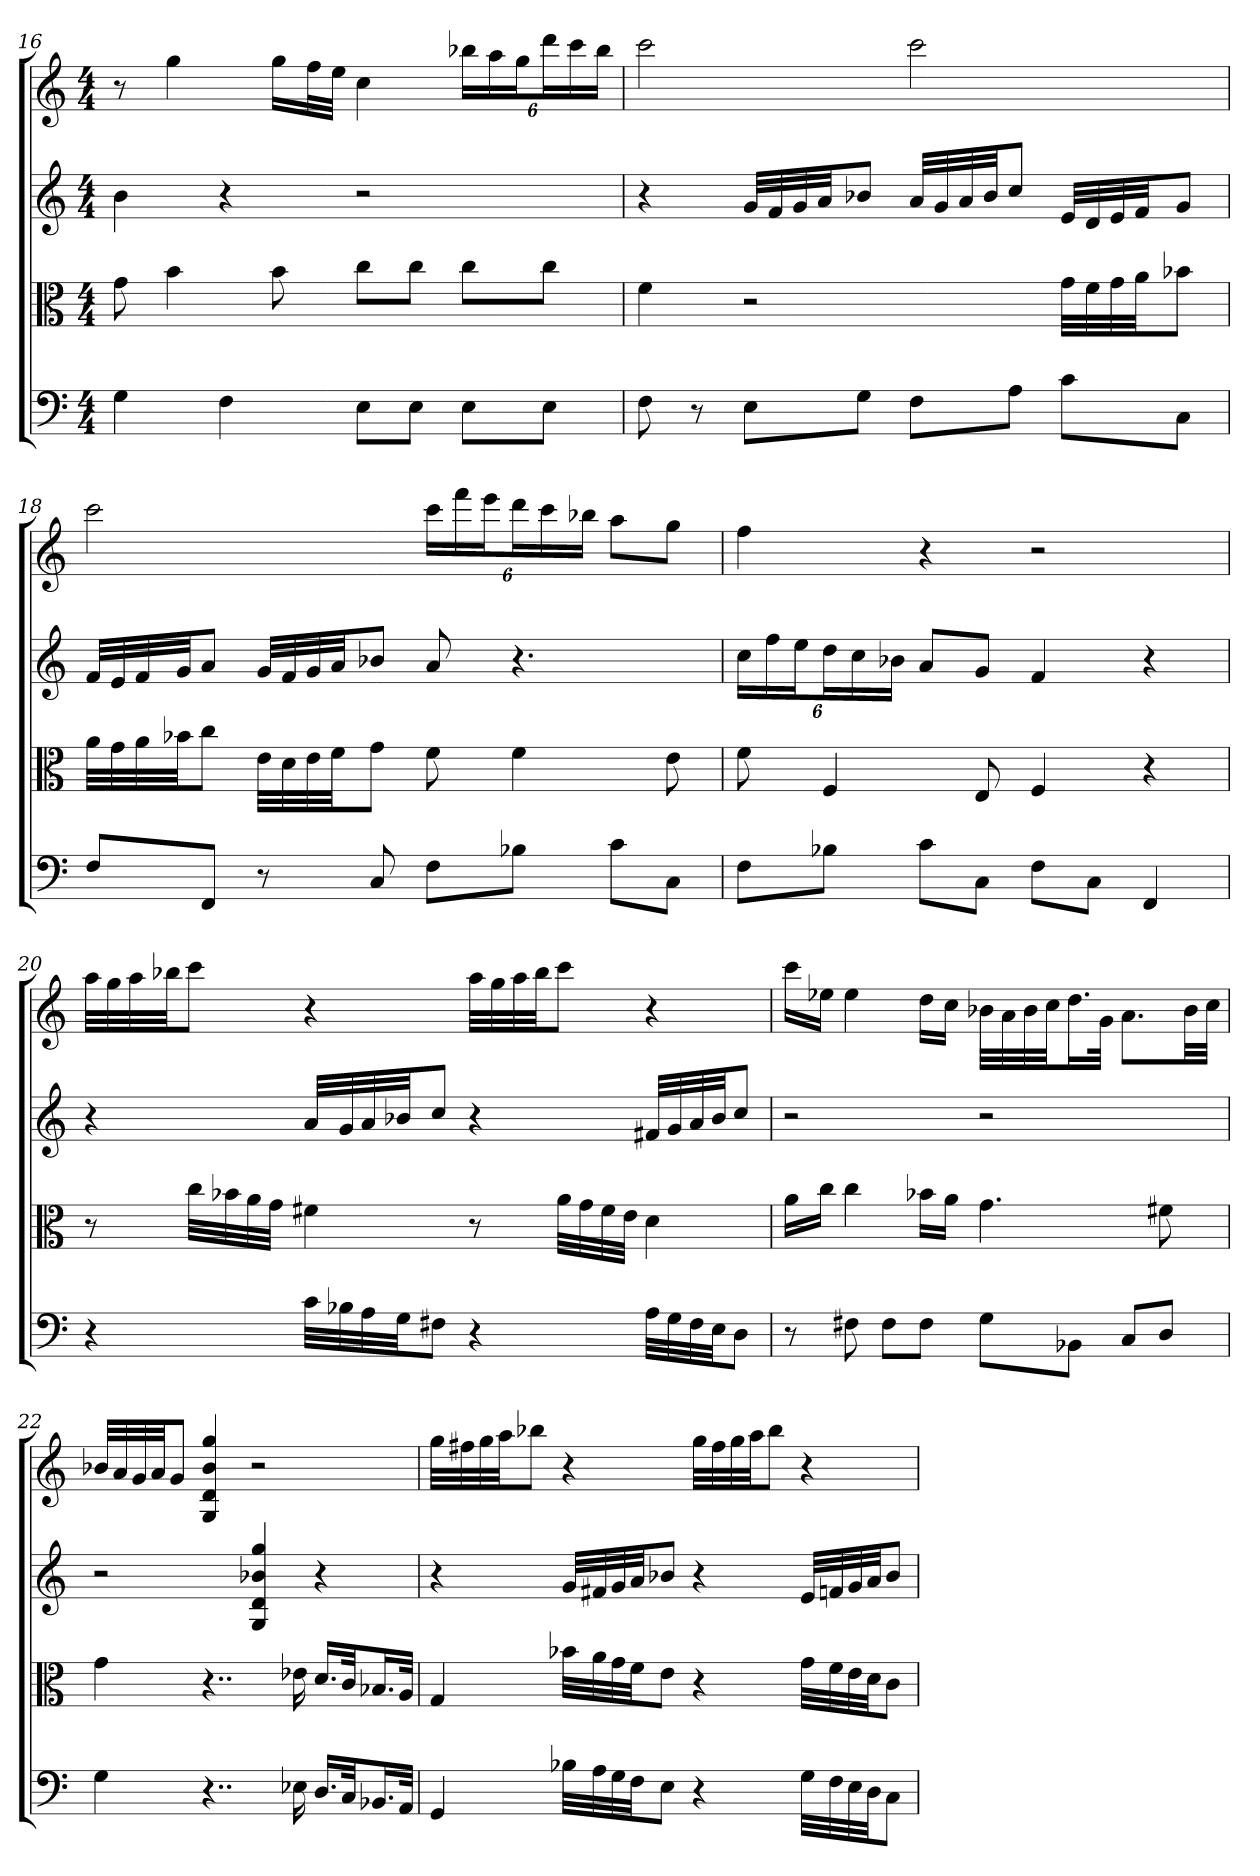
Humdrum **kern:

**kern	**kern	**kern	**kern
*part4	*part3	*part2	*part1
*staff4	*staff3	*staff2	*staff1
*clefF4	*clefC3	*	*
*k[]	*k[]	*k[]	*k[]
*C:	*C:	*C:	*C:
*M4/4	*M4/4	*M4/4	*M4/4
=16	=16	=16	=16
4G	8g	4b	8r
.	4b	.	4gg
4F	.	4r	.
.	8b	.	16ggLL
.	.	.	32ffL
.	.	.	32eeJJJ
8E\L	8cc\L	2r	4cc
8E\J	8cc\J	.	.
8E\L	8cc\L	.	24bb-XLL
.	.	.	24aa
.	.	.	24ggJ
8E\J	8cc\J	.	24dddL
.	.	.	24ccc
.	.	.	24bb-JJ
=17	=17	=17	=17
8F	4f	4r	2ccc
8r	.	.	.
8E\L	2r	32gLLL	.
.	.	32f	.
.	.	32g	.
.	.	32aJJ	.
8G\J	.	8b-XJ	.
8F\L	.	32aLLL	2ccc
.	.	32g	.
.	.	32a	.
.	.	32b-JJ	.
8A\J	.	8ccJ	.
8c\L	32g\LLL	32eLLL	.
.	32f\	32d	.
.	32g\	32e	.
.	32a\JJ	32fJJ	.
8C\J	8b-X\J	8gJ	.
=18	=18	=18	=18
8F/L	32a\LLL	32fLLL	2ccc
.	32g\	32e	.
.	32a\	32f	.
.	32b-X\JJ	32gJJ	.
8FF/J	8cc\J	8aJ	.
8r	32e\LLL	32gLLL	.
.	32d\	32f	.
.	32e\	32g	.
.	32f\JJ	32aJJ	.
8C	8g\J	8b-XJ	.
8F\L	8f	8a	24cccLL
.	.	.	24fff
.	.	.	24eeeJ
8B-X\J	4f	4.r	24dddL
.	.	.	24ccc
.	.	.	24bb-XJJ
8c\L	.	.	8aaL
8C\J	8e	.	8ggJ
=19	=19	=19	=19
8F\L	8f	24ccLL	4ff
.	.	24ff	.
.	.	24eeJ	.
8B-X\J	4F	24ddL	.
.	.	24cc	.
.	.	24b-XJJ	.
8c\L	.	8aL	4r
8C\J	8E	8gJ	.
8F\L	4F	4f	2r
8C\J	.	.	.
4FF	4r	4r	.
=20	=20	=20	=20
4r	8r	4r	32aaLLL
.	.	.	32gg
.	.	.	32aa
.	.	.	32bb-XJJ
.	32cc\LLL	.	8cccJ
.	32b-X\	.	.
.	32a\	.	.
.	32g\JJJ	.	.
32c\LLL	4f#X	32aLLL	4r
32B-X\	.	32g	.
32A\	.	32a	.
32G\JJ	.	32b-XJJ	.
8F#X\J	.	8ccJ	.
4r	8r	4r	32aaLLL
.	.	.	32gg
.	.	.	32aa
.	.	.	32bb-JJ
.	32a\LLL	.	8cccJ
.	32g\	.	.
.	32f#\	.	.
.	32e\JJJ	.	.
32A\LLL	4d	32f#XLLL	4r
32G\	.	32g	.
32F#\	.	32a	.
32E\JJ	.	32b-JJ	.
8D\J	.	8ccJ	.
=21	=21	=21	=21
8r	16a\LL	2r	16cccLL
.	16cc\JJ	.	16ee-XJJ
8F#X	4cc	.	4ee-
8F#\L	.	.	.
8F#\J	16b-X\LL	.	16ddLL
.	16a\JJ	.	16ccJJ
8G\L	4.g	2r	32b-XLLL
.	.	.	32a
.	.	.	32b-
.	.	.	32ccJJ
8BB-X\J	.	.	16.ddL
.	.	.	32gJJk
8C/L	.	.	8.aL
8D/J	8f#X	.	.
.	.	.	32b-LL
.	.	.	32ccJJJ
=22	=22	=22	=22
4G	4g	2r	32b-XLLL
.	.	.	32a
.	.	.	32g
.	.	.	32aJJ
.	.	.	8gJ
4..r	4..r	.	4G 4d 4b- 4gg
.	.	4G 4d 4b-X 4gg	2r
16E-X	16e-X	.	.
16.D/LL	16.d/LL	4r	.
32C/Jk	32c/Jk	.	.
16.BB-X/L	16.B-X/L	.	.
32AA/JJk	32A/JJk	.	.
=23	=23	=23	=23
4GG	4G	4r	32ggLLL
.	.	.	32ff#X
.	.	.	32gg
.	.	.	32aaJJ
.	.	.	8bb-XJ
32B-X\LLL	32b-X\LLL	32gLLL	4r
32A\	32a\	32f#X	.
32G\	32g\	32g	.
32F\JJ	32f\JJ	32aJJ	.
8E\J	8e\J	8b-XJ	.
4r	4r	4r	32ggLLL
.	.	.	32ff#
.	.	.	32gg
.	.	.	32aaJJ
.	.	.	8bb-J
32G\LLL	32g\LLL	32eLLL	4r
32F\	32f\	32fn	.
32E\	32e\	32g	.
32D\JJ	32d\JJ	32aJJ	.
8C\J	8c\J	8b-J	.
=	=	=	=
*-	*-	*-	*-
